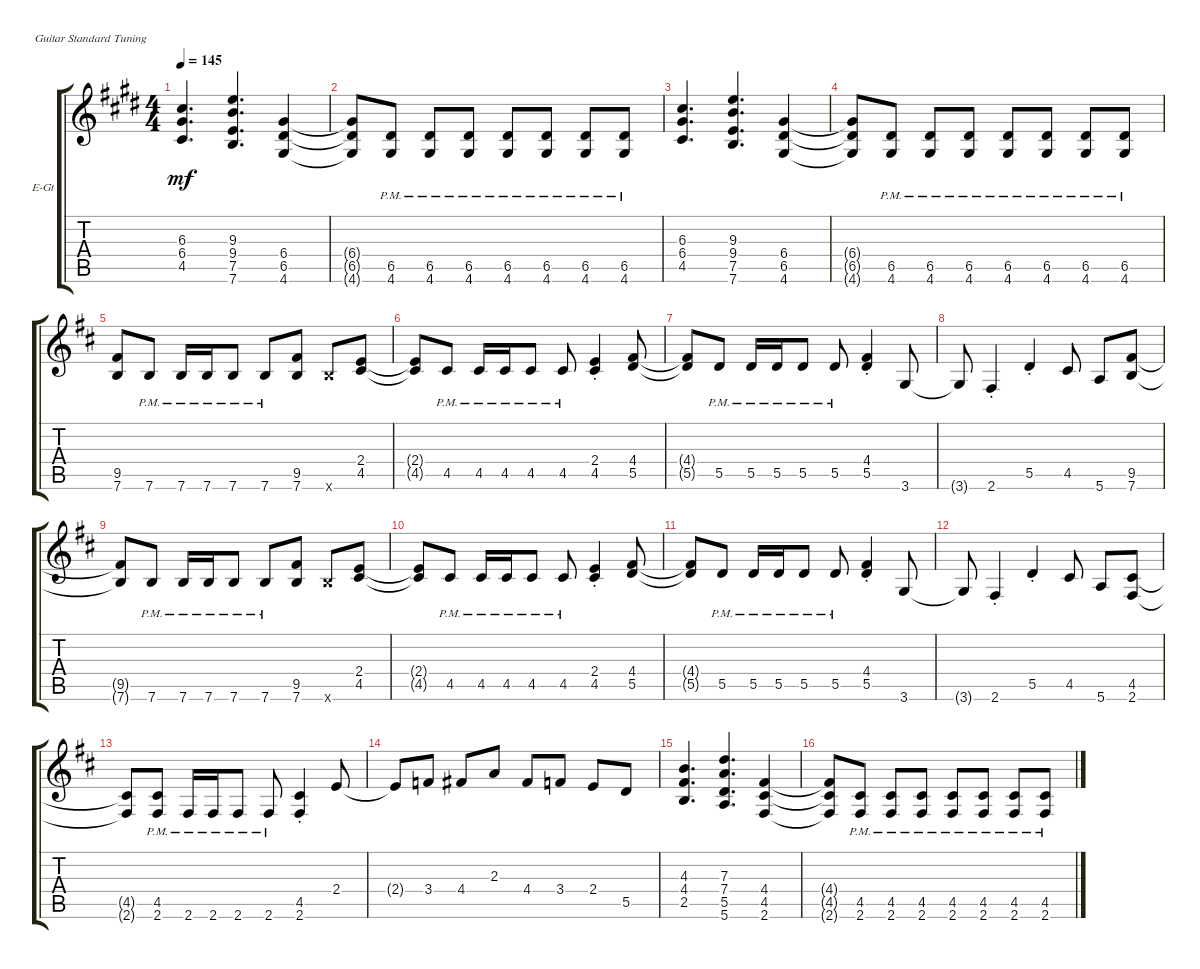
\defaultSystemsLayout 4
\bracketExtendMode groupsimilarinstruments
\firstSystemTrackNameOrientation horizontal
\otherSystemsTrackNameOrientation horizontal
\track ("Rithm Guitar" "E-Gt") {instrument overdrivenguitar}
\staff {score tabs}
\tuning (E4 B3 G3 D3 A2 E2)
\ts (4 4)
\tempo 145
\clef g2
\ks c#minor
(4.5 6.4 6.3).4{d dy mf} (7.5 9.4 9.3 7.6).4{d} (4.6 6.5 6.4).4 |
(4.6{t} 6.5{t} 6.4{t}).8 (4.6{pm} 6.5{pm}).8 (4.6{pm} 6.5{pm}).8 (4.6{pm} 6.5{pm}).8 (4.6{pm} 6.5{pm}).8 (4.6{pm} 6.5{pm}).8 (4.6{pm} 6.5{pm}).8 (4.6{pm} 6.5{pm}).8 |
(4.5 6.4 6.3).4{d} (7.5 9.4 9.3 7.6).4{d} (4.6 6.5 6.4).4 |
(4.6{t} 6.5{t} 6.4{t}).8 (4.6{pm} 6.5{pm}).8 (4.6{pm} 6.5{pm}).8 (4.6{pm} 6.5{pm}).8 (4.6{pm} 6.5{pm}).8 (4.6{pm} 6.5{pm}).8 (4.6{pm} 6.5{pm}).8 (4.6{pm} 6.5{pm}).8 |
\ks bminor
(7.6 9.5).8 7.6{pm}.8 7.6{pm}.16 7.6{pm}.16 7.6{pm}.8 7.6{pm}.8 (7.6 9.5).8 7.6{x}.8 (4.5 2.4).8 |
(4.5{t} 2.4{t}).8 4.5{pm}.8 4.5{pm}.16 4.5{pm}.16 4.5{pm}.8 4.5{pm}.8 (4.5{st} 2.4{st}).4 (5.5 4.4).8 |
(5.5{t} 4.4{t}).8 5.5{pm}.8 5.5{pm}.16 5.5{pm}.16 5.5{pm}.8 5.5{pm}.8 (5.5{st} 4.4{st}).4 3.6.8 |
3.6{t}.8 2.6{st}.4 5.5{st}.4 4.5.8 5.6.8 (7.6 9.5).8 |
(7.6{t} 9.5{t}).8 7.6{pm}.8 7.6{pm}.16 7.6{pm}.16 7.6{pm}.8 7.6{pm}.8 (7.6 9.5).8 7.6{x}.8 (4.5 2.4).8 |
(4.5{t} 2.4{t}).8 4.5{pm}.8 4.5{pm}.16 4.5{pm}.16 4.5{pm}.8 4.5{pm}.8 (4.5{st} 2.4{st}).4 (5.5 4.4).8 |
(5.5{t} 4.4{t}).8 5.5{pm}.8 5.5{pm}.16 5.5{pm}.16 5.5{pm}.8 5.5{pm}.8 (5.5{st} 4.4{st}).4 3.6.8 |
3.6{t}.8 2.6{st}.4 5.5{st}.4 4.5.8 5.6.8 (2.6 4.5).8 |
(2.6{t} 4.5{t}).8 (2.6{pm} 4.5{pm}).8 2.6{pm}.16 2.6{pm}.16 2.6{pm}.8 2.6{pm}.8 (2.6{st} 4.5{st}).4 2.4.8 |
2.4{t}.8 3.4.8 4.4.8 2.3.8 4.4.8 3.4.8 2.4.8 5.5.8 |
(2.5 4.4 4.3).4{d} (5.5 7.4 7.3 5.6).4{d} (2.6 4.5 4.4).4 |
(2.6{t} 4.5{t} 4.4{t}).8 (2.6{pm} 4.5{pm}).8 (2.6{pm} 4.5{pm}).8 (2.6{pm} 4.5{pm}).8 (2.6{pm} 4.5{pm}).8 (2.6{pm} 4.5{pm}).8 (2.6{pm} 4.5{pm}).8 (2.6{pm} 4.5{pm}).8
